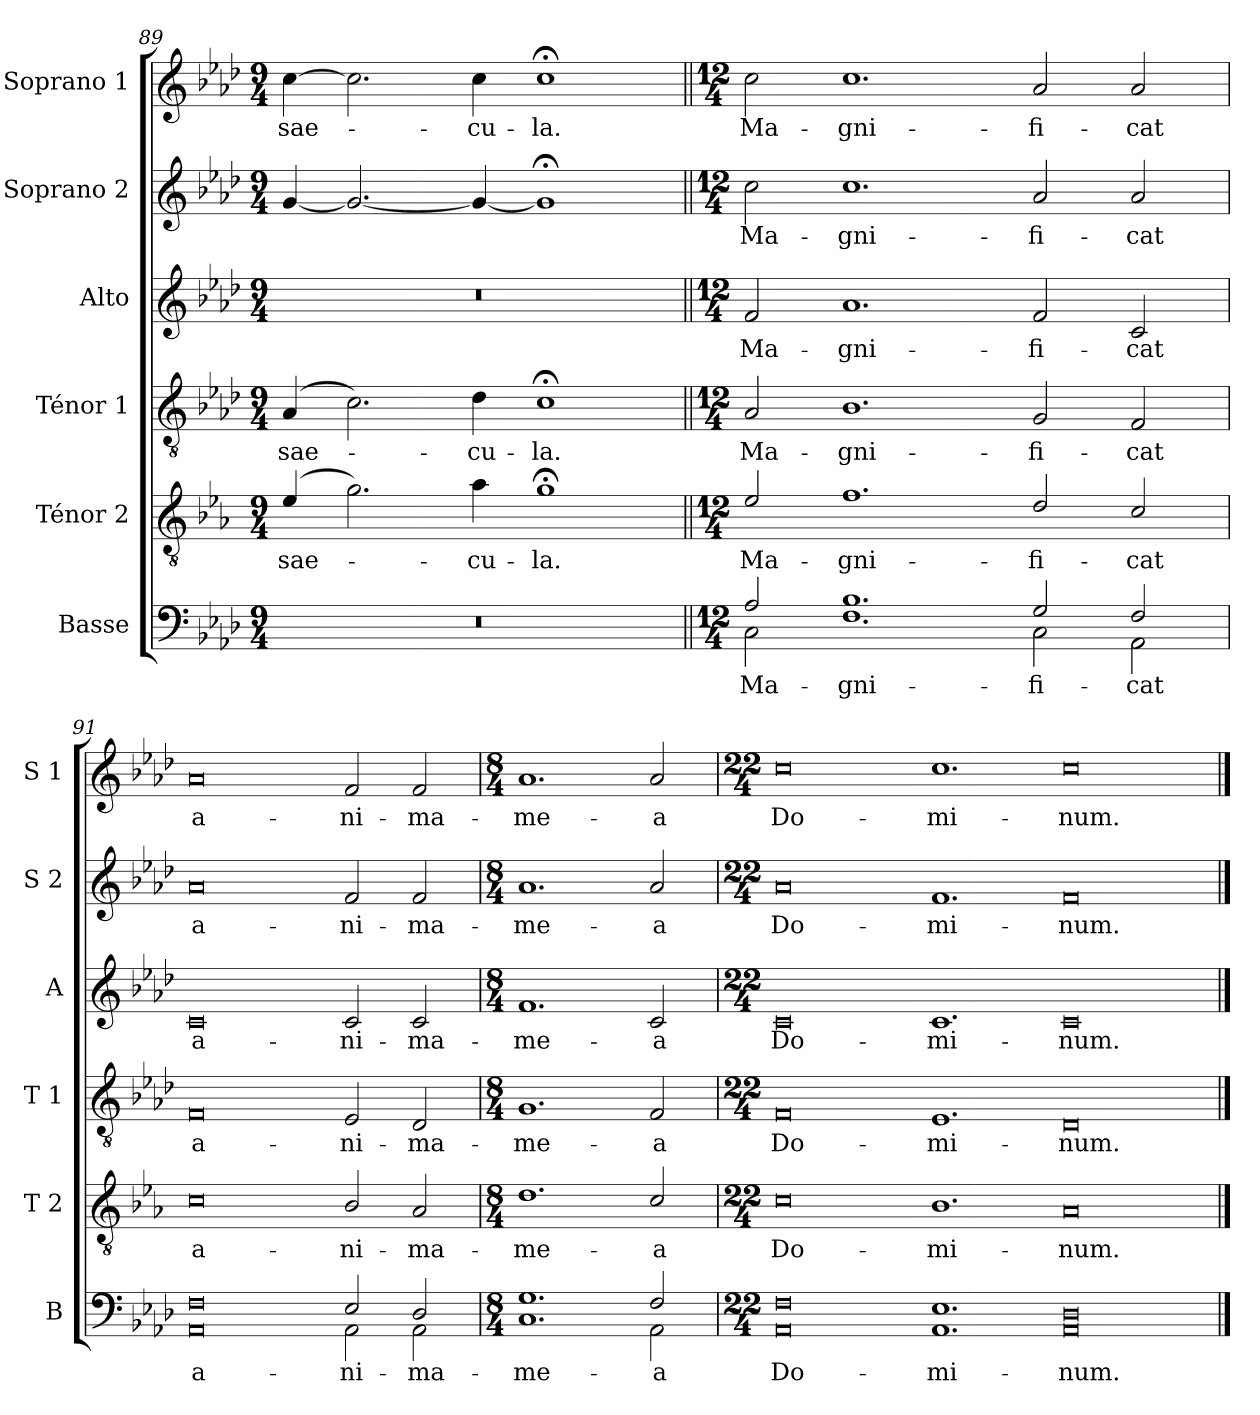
**kern	**text	**kern	**text	**kern	**text	**kern	**text	**kern	**text	**kern	**text
*part6	*part6	*part5	*part5	*part4	*part4	*part3	*part3	*part2	*part2	*part1	*part1
*staff6	*staff6	*staff5	*staff5	*staff4	*staff4	*staff3	*staff3	*staff2	*staff2	*staff1	*staff1
*I"Basse	*	*I"Ténor 2	*	*I"Ténor 1	*	*I"Alto	*	*I"Soprano 2	*	*I"Soprano 1	*
*I'B	*	*I'T 2	*	*I'T 1	*	*I'A	*	*I'S 2	*	*I'S 1	*
*clefF4	*	*clefGv2	*	*clefGv2	*	*clefG2	*	*clefG2	*	*clefG2	*
*	*	*ITrd4c7	*	*	*	*	*	*	*	*	*
*k[b-e-a-d-]	*	*k[b-e-a-d-]	*	*k[b-e-a-d-]	*	*k[b-e-a-d-]	*	*k[b-e-a-d-]	*	*k[b-e-a-d-]	*
*A-:	*	*A-:	*	*A-:	*	*A-:	*	*A-:	*	*A-:	*
*M9/4	*	*M9/4	*	*M9/4	*	*M9/4	*	*M9/4	*	*M9/4	*
=89	=89	=89	=89	=89	=89	=89	=89	=89	=89	=89	=89
!	!	!	!LO:LY:b	!	!LO:LY:b	!	!	!	!	!	!LO:LY:b
4%9r	.	(4A-/	sae-	(4A-/	sae-	4%9r	.	[4g/	.	[4cc\	sae-
.	.	2.c\)	.	2.c\)	.	.	.	2.g/_	.	2.cc\]	.
!	!	!	!LO:LY:b	!	!LO:LY:b	!	!	!	!	!	!LO:LY:b
.	.	4d-\	-cu-	4d-\	-cu-	.	.	4g/_	.	4cc\	-cu-
!	!	!	!LO:LY:b	!	!LO:LY:b	!	!	!	!	!	!LO:LY:b
.	.	1c;<	-la.	1c;<	-la.	.	.	1g;<]	.	1cc;<	-la.
!!LO:LB:g=z
=90||	=90||	=90||	=90||	=90||	=90||	=90||	=90||	=90||	=90||	=90||	=90||
*M12/4	*	*M12/4	*	*M12/4	*	*M12/4	*	*M12/4	*	*M12/4	*
!	!LO:LY:b	!	!LO:LY:b	!	!LO:LY:b	!	!LO:LY:b	!	!LO:LY:b	!	!LO:LY:b
*^	*	*	*	*	*	*	*	*	*	*	*
2A-/	2C\	Ma-	2A-/	Ma-	2A-/	Ma-	2f/	Ma-	2cc\	Ma-	2cc\	Ma-
!	!	!LO:LY:b	!	!LO:LY:b	!	!LO:LY:b	!	!LO:LY:b	!	!LO:LY:b	!	!LO:LY:b
1.B-	1.F	-gni-	1.B-	-gni-	1.B-	-gni-	1.a-	-gni-	1.cc	-gni-	1.cc	-gni-
!	!	!LO:LY:b	!	!LO:LY:b	!	!LO:LY:b	!	!LO:LY:b	!	!LO:LY:b	!	!LO:LY:b
2G/	2C\	-fi-	2G/	-fi-	2G/	-fi-	2f/	-fi-	2a-/	-fi-	2a-/	-fi-
!	!	!LO:LY:b	!	!LO:LY:b	!	!LO:LY:b	!	!LO:LY:b	!	!LO:LY:b	!	!LO:LY:b
2F/	2AA-\	-cat	2F/	-cat	2F/	-cat	2c/	-cat	2a-/	-cat	2a-/	-cat
=91	=91	=91	=91	=91	=91	=91	=91	=91	=91	=91	=91	=91
!	!	!LO:LY:b	!	!LO:LY:b	!	!LO:LY:b	!	!LO:LY:b	!	!LO:LY:b	!	!LO:LY:b
0F	0AA-	a-	0F	a-	0F	a-	0c	a-	0a-	a-	0a-	a-
!	!	!LO:LY:b	!	!LO:LY:b	!	!LO:LY:b	!	!LO:LY:b	!	!LO:LY:b	!	!LO:LY:b
2E-/	2AA-\	-ni-	2E-/	-ni-	2E-/	-ni-	2c/	-ni-	2f/	-ni-	2f/	-ni-
!	!	!LO:LY:b	!	!LO:LY:b	!	!LO:LY:b	!	!LO:LY:b	!	!LO:LY:b	!	!LO:LY:b
2D-/	2AA-\	-ma-	2D-/	-ma-	2D-/	-ma-	2c/	-ma-	2f/	-ma-	2f/	-ma-
=92	=92	=92	=92	=92	=92	=92	=92	=92	=92	=92	=92	=92
*M8/4	*	*	*M8/4	*	*M8/4	*	*M8/4	*	*M8/4	*	*M8/4	*
!	!	!LO:LY:b	!	!LO:LY:b	!	!LO:LY:b	!	!LO:LY:b	!	!LO:LY:b	!	!LO:LY:b
1.G	1.C	-me-	1.G	-me-	1.G	-me-	1.f	-me-	1.a-	-me-	1.a-	-me-
!	!	!LO:LY:b	!	!LO:LY:b	!	!LO:LY:b	!	!LO:LY:b	!	!LO:LY:b	!	!LO:LY:b
2F/	2AA-\	-a	2F/	-a	2F/	-a	2c/	-a	2a-/	-a	2a-/	-a
=93	=93	=93	=93	=93	=93	=93	=93	=93	=93	=93	=93	=93
*M22/4	*	*	*M22/4	*	*M22/4	*	*M22/4	*	*M22/4	*	*M22/4	*
!	!	!LO:LY:b	!	!LO:LY:b	!	!LO:LY:b	!	!LO:LY:b	!	!LO:LY:b	!	!LO:LY:b
0F	0AA-	Do-	0F	Do-	0F	Do-	0c	Do-	0a-	Do-	0cc	Do-
!	!	!LO:LY:b	!	!LO:LY:b	!	!LO:LY:b	!	!LO:LY:b	!	!LO:LY:b	!	!LO:LY:b
1.E-	1.AA-	-mi-	1.E-	-mi-	1.E-	-mi-	1.c	-mi-	1.f	-mi-	1.cc	-mi-
!	!	!LO:LY:b	!	!LO:LY:b	!	!LO:LY:b	!	!LO:LY:b	!	!LO:LY:b	!	!LO:LY:b
0D-	0AA-	-num.	0D-	-num.	0D-	-num.	0c	-num.	0f	-num.	0cc	-num.
*v	*v	*	*	*	*	*	*	*	*	*	*	*
==	==	==	==	==	==	==	==	==	==	==	==
*-	*-	*-	*-	*-	*-	*-	*-	*-	*-	*-	*-
